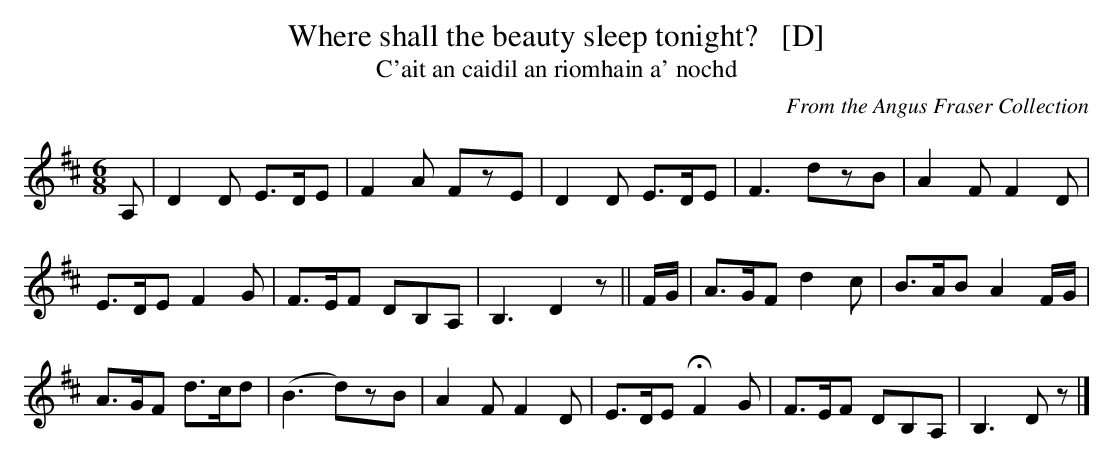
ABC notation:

X:1
T: Where shall the beauty sleep tonight?   [D]
T: C'ait an caidil an riomhain a' nochd
O: From the Angus Fraser Collection
M: 6/8
L: 1/8
K: D
A, |\
D2D E>DE | F2A FzE | D2D E>DE | F3 dzB | A2F F2D |
E>DE F2G | F>EF DB,A, | B,3 D2z || F/G/ | A>GF d2c | B>AB A2F/G/ |
A>GF d>cd | (B3 d)zB | A2F F2D | E>DE HF2G | F>EF DB,A, | B,3 Dz |]
